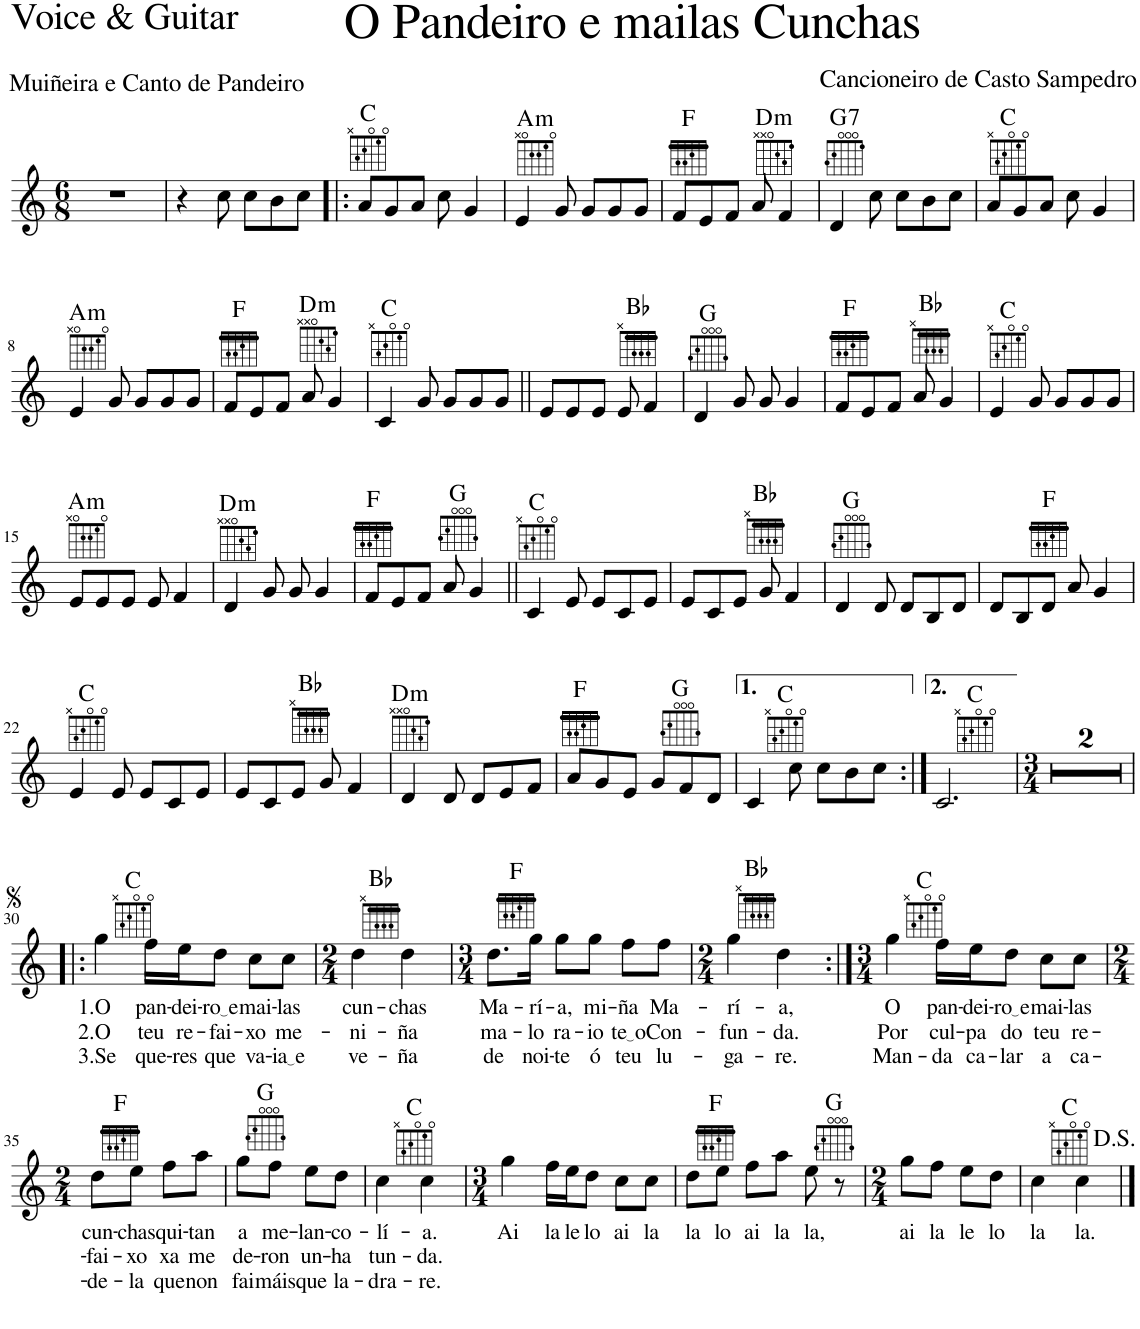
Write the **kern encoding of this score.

**kern	**text	**text	**text	**harte
*part1	*part1	*part1	*part1	*part1
*staff1	*staff1	*staff1	*staff1	*
*I"Voz	*	*	*	*
*I'V.	*	*	*	*
*clefG2	*	*	*	*
*k[]	*	*	*	*
*M6/8	*	*	*	*
=1	=1	=1	=1	=1
2.r	.	.	.	.
=2	=2	=2	=2	=2
4r	.	.	.	.
8cc\	.	.	.	.
8cc\L	.	.	.	.
8b\	.	.	.	.
8cc\J	.	.	.	.
=3!|:	=3!|:	=3!|:	=3!|:	=3!|:
8a/L	.	.	.	C:maj
8g/	.	.	.	.
8a/J	.	.	.	.
8cc\	.	.	.	.
4g/	.	.	.	.
=4	=4	=4	=4	=4
!	!	!	!	!LO:H:kt=m
4e/	.	.	.	A:min
8g/	.	.	.	.
8g/L	.	.	.	.
8g/	.	.	.	.
8g/J	.	.	.	.
=5	=5	=5	=5	=5
8f/L	.	.	.	F:maj
8e/	.	.	.	.
8f/J	.	.	.	.
!	!	!	!	!LO:H:kt=m
8a/	.	.	.	D:min
4f/	.	.	.	.
=6	=6	=6	=6	=6
!	!	!	!	!LO:H:kt=7
4d/	.	.	.	G:7
8cc\	.	.	.	.
8cc\L	.	.	.	.
8b\	.	.	.	.
8cc\J	.	.	.	.
=7	=7	=7	=7	=7
8a/L	.	.	.	C:maj
8g/	.	.	.	.
8a/J	.	.	.	.
8cc\	.	.	.	.
4g/	.	.	.	.
!!LO:LB:g=z
=8	=8	=8	=8	=8
!	!	!	!	!LO:H:kt=m
4e/	.	.	.	A:min
8g/	.	.	.	.
8g/L	.	.	.	.
8g/	.	.	.	.
8g/J	.	.	.	.
=9	=9	=9	=9	=9
8f/L	.	.	.	F:maj
8e/	.	.	.	.
8f/J	.	.	.	.
!	!	!	!	!LO:H:kt=m
8a/	.	.	.	D:min
4g/	.	.	.	.
=10	=10	=10	=10	=10
4c/	.	.	.	C:maj
8g/	.	.	.	.
8g/L	.	.	.	.
8g/	.	.	.	.
8g/J	.	.	.	.
=11||	=11||	=11||	=11||	=11||
8e/L	.	.	.	.
8e/	.	.	.	.
8e/J	.	.	.	.
8e/	.	.	.	Bb:maj
4f/	.	.	.	.
=12	=12	=12	=12	=12
4d/	.	.	.	G:maj
8g/	.	.	.	.
8g/	.	.	.	.
4g/	.	.	.	.
=13	=13	=13	=13	=13
8f/L	.	.	.	F:maj
8e/	.	.	.	.
8f/J	.	.	.	.
8a/	.	.	.	Bb:maj
4g/	.	.	.	.
=14	=14	=14	=14	=14
4e/	.	.	.	C:maj
8g/	.	.	.	.
8g/L	.	.	.	.
8g/	.	.	.	.
8g/J	.	.	.	.
!!LO:LB:g=z
=15	=15	=15	=15	=15
!	!	!	!	!LO:H:kt=m
8e/L	.	.	.	A:min
8e/	.	.	.	.
8e/J	.	.	.	.
8e/	.	.	.	.
4f/	.	.	.	.
=16	=16	=16	=16	=16
!	!	!	!	!LO:H:kt=m
4d/	.	.	.	D:min
8g/	.	.	.	.
8g/	.	.	.	.
4g/	.	.	.	.
=17	=17	=17	=17	=17
8f/L	.	.	.	F:maj
8e/	.	.	.	.
8f/J	.	.	.	.
8a/	.	.	.	G:maj
4g/	.	.	.	.
=18||	=18||	=18||	=18||	=18||
4c/	.	.	.	C:maj
8e/	.	.	.	.
8e/L	.	.	.	.
8c/	.	.	.	.
8e/J	.	.	.	.
=19	=19	=19	=19	=19
8e/L	.	.	.	.
8c/	.	.	.	.
8e/J	.	.	.	.
8g/	.	.	.	Bb:maj
4f/	.	.	.	.
=20	=20	=20	=20	=20
4d/	.	.	.	G:maj
8d/	.	.	.	.
8d/L	.	.	.	.
8B/	.	.	.	.
8d/J	.	.	.	.
=21	=21	=21	=21	=21
8d/L	.	.	.	.
8B/	.	.	.	.
8d/J	.	.	.	.
8a/	.	.	.	F:maj
4g/	.	.	.	.
!!LO:LB:g=z
=22	=22	=22	=22	=22
4e/	.	.	.	C:maj
8e/	.	.	.	.
8e/L	.	.	.	.
8c/	.	.	.	.
8e/J	.	.	.	.
=23	=23	=23	=23	=23
8e/L	.	.	.	.
8c/	.	.	.	.
8e/J	.	.	.	.
8g/	.	.	.	Bb:maj
4f/	.	.	.	.
=24	=24	=24	=24	=24
!	!	!	!	!LO:H:kt=m
4d/	.	.	.	D:min
8d/	.	.	.	.
8d/L	.	.	.	.
8e/	.	.	.	.
8f/J	.	.	.	.
=25	=25	=25	=25	=25
8a/L	.	.	.	F:maj
8g/	.	.	.	.
8e/J	.	.	.	.
8g/L	.	.	.	G:maj
8f/	.	.	.	.
8d/J	.	.	.	.
=26	=26	=26	=26	=26
4c/	.	.	.	C:maj
8cc\	.	.	.	.
8cc\L	.	.	.	.
8b\	.	.	.	.
8cc\J	.	.	.	.
=27:|!	=27:|!	=27:|!	=27:|!	=27:|!
2.c/	.	.	.	C:maj
=28	=28	=28	=28	=28
*M3/4	*	*	*	*
2.r	.	.	.	.
=29	=29	=29	=29	=29
2.r	.	.	.	.
!!LO:LB:g=z
=30!|:	=30!|:	=30!|:	=30!|:	=30!|:
!	!LO:LY:b	!LO:LY:b	!LO:LY:b	!
4gg\	1.O	2.O	3.Se	C:maj
!	!LO:LY:b	!LO:LY:b	!LO:LY:b	!
16ff\LL	pan-	teu	que-	.
!	!LO:LY:b	!LO:LY:b	!LO:LY:b	!
16ee\J	-dei-	re-	-res	.
!	!LO:LY:b	!LO:LY:b	!LO:LY:b	!
8dd\J	ro e	-fai-	que	.
!	!LO:LY:b	!LO:LY:b	!LO:LY:b	!
8cc\L	mai-	-xo	va-	.
!	!LO:LY:b	!LO:LY:b	!LO:LY:b	!
8cc\J	-las	me-	ia e	.
=31	=31	=31	=31	=31
*M2/4	*	*	*	*
!	!LO:LY:b	!LO:LY:b	!LO:LY:b	!
4dd\	cun-	-ni-	ve-	Bb:maj
!	!LO:LY:b	!LO:LY:b	!LO:LY:b	!
4dd\	-chas	-ña	-ña	.
=32	=32	=32	=32	=32
*M3/4	*	*	*	*
!	!LO:LY:b	!LO:LY:b	!LO:LY:b	!
8.dd\L	Ma-	ma-	de	F:maj
!	!LO:LY:b	!LO:LY:b	!LO:LY:b	!
16gg\Jk	-rí-	-lo	noi-	.
!	!LO:LY:b	!LO:LY:b	!LO:LY:b	!
8gg\L	-a,	ra-	-te	.
!	!LO:LY:b	!LO:LY:b	!LO:LY:b	!
8gg\J	mi-	-io	ó	.
!	!LO:LY:b	!LO:LY:b	!LO:LY:b	!
8ff\L	-ña	te o	teu	.
!	!LO:LY:b	!LO:LY:b	!LO:LY:b	!
8ff\J	Ma-	Con-	lu-	.
=33	=33	=33	=33	=33
*M2/4	*	*	*	*
!	!LO:LY:b	!LO:LY:b	!LO:LY:b	!
4gg\	-rí-	-fun-	-ga-	Bb:maj
!	!LO:LY:b	!LO:LY:b	!LO:LY:b	!
4dd\	-a,	-da.	-re.	.
=34:|!	=34:|!	=34:|!	=34:|!	=34:|!
*M3/4	*	*	*	*
!	!LO:LY:b	!LO:LY:b	!LO:LY:b	!
4gg\	O	Por	Man-	C:maj
!	!LO:LY:b	!LO:LY:b	!LO:LY:b	!
16ff\LL	pan-	cul-	-da	.
!	!LO:LY:b	!LO:LY:b	!LO:LY:b	!
16ee\J	-dei-	-pa	ca-	.
!	!LO:LY:b	!LO:LY:b	!LO:LY:b	!
8dd\J	ro e	do	-lar	.
!	!LO:LY:b	!LO:LY:b	!LO:LY:b	!
8cc\L	mai-	teu	a	.
!	!LO:LY:b	!LO:LY:b	!LO:LY:b	!
8cc\J	-las	re-	ca-	.
!!LO:LB:g=z
=35	=35	=35	=35	=35
*M2/4	*	*	*	*
!	!LO:LY:b	!LO:LY:b	!LO:LY:b	!
8dd\L	cun-	-fai-	-de-	F:maj
!	!LO:LY:b	!LO:LY:b	!LO:LY:b	!
8ee\J	-chas	-xo	-la	.
!	!LO:LY:b	!LO:LY:b	!LO:LY:b	!
8ff\L	qui-	xa	que	.
!	!LO:LY:b	!LO:LY:b	!LO:LY:b	!
8aa\J	-tan	me	non	.
=36	=36	=36	=36	=36
!	!LO:LY:b	!LO:LY:b	!LO:LY:b	!
8gg\L	a	de-	fai	G:maj
!	!LO:LY:b	!LO:LY:b	!LO:LY:b	!
8ff\J	me-	-ron	máis	.
!	!LO:LY:b	!LO:LY:b	!LO:LY:b	!
8ee\L	-lan-	un-	que	.
!	!LO:LY:b	!LO:LY:b	!LO:LY:b	!
8dd\J	-co-	-ha	la-	.
=37	=37	=37	=37	=37
!	!LO:LY:b	!LO:LY:b	!LO:LY:b	!
4cc\	-lí-	tun-	-dra-	C:maj
!	!LO:LY:b	!LO:LY:b	!LO:LY:b	!
4cc\	-a.	-da.	-re.	.
=38	=38	=38	=38	=38
*M3/4	*	*	*	*
!	!LO:LY:b	!	!	!
4gg\	Ai	.	.	.
!	!LO:LY:b	!	!	!
16ff\LL	la	.	.	.
!	!LO:LY:b	!	!	!
16ee\J	le	.	.	.
!	!LO:LY:b	!	!	!
8dd\J	lo	.	.	.
!	!LO:LY:b	!	!	!
8cc\L	ai	.	.	.
!	!LO:LY:b	!	!	!
8cc\J	la	.	.	.
=39	=39	=39	=39	=39
!	!LO:LY:b	!	!	!
8dd\L	la	.	.	F:maj
!	!LO:LY:b	!	!	!
8ee\J	lo	.	.	.
!	!LO:LY:b	!	!	!
8ff\L	ai	.	.	.
!	!LO:LY:b	!	!	!
8aa\J	la	.	.	.
!	!LO:LY:b	!	!	!
8ee\	la,	.	.	G:maj
8r	.	.	.	.
=40	=40	=40	=40	=40
*M2/4	*	*	*	*
!	!LO:LY:b	!	!	!
8gg\L	ai	.	.	.
!	!LO:LY:b	!	!	!
8ff\J	la	.	.	.
!	!LO:LY:b	!	!	!
8ee\L	le	.	.	.
!	!LO:LY:b	!	!	!
8dd\J	lo	.	.	.
=	=	=	=	=
*-	*-	*-	*-	*-
